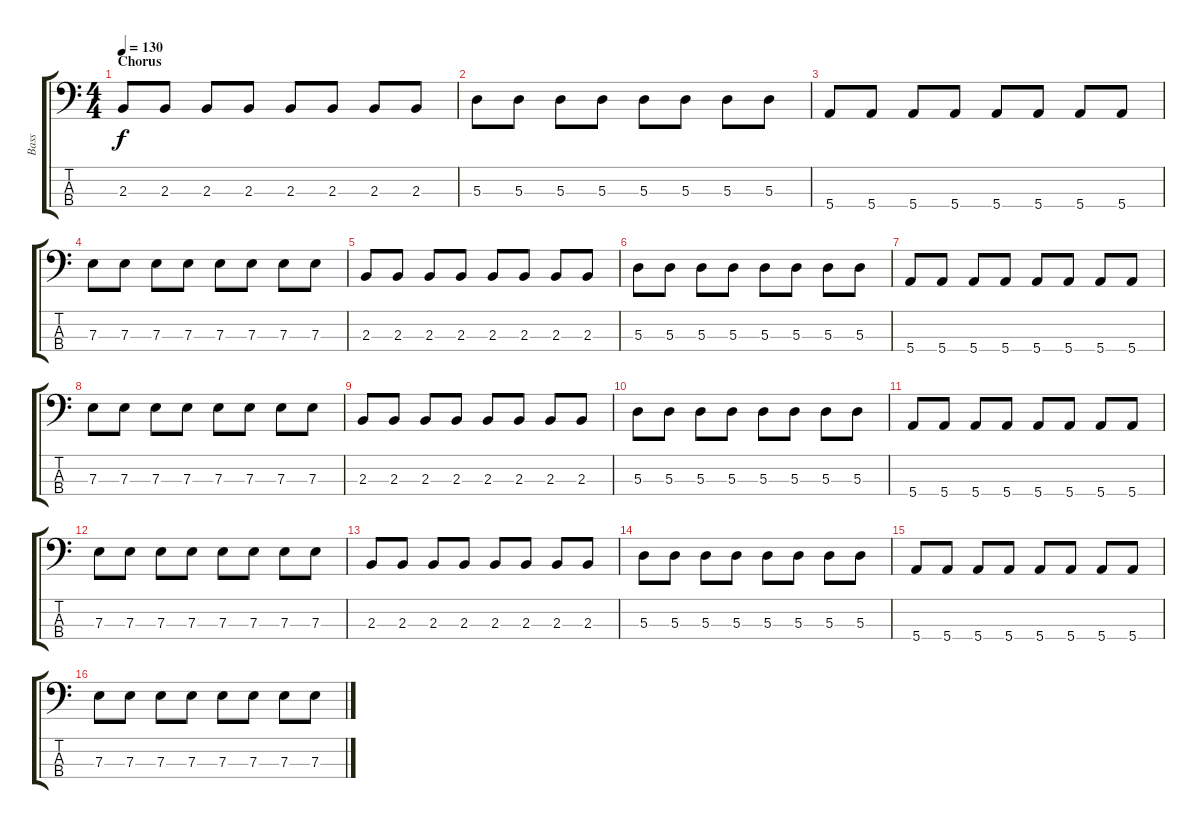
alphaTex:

\track ("Bass" "Bass") {instrument electricbassfinger}
\staff {score tabs}
\tuning (G2 D2 A1 E1) {hide}
\ts (4 4)
\section ("" "Chorus")
\tempo 130
\clef f4
\ks c
2.3.8{dy f} 2.3.8 2.3.8 2.3.8 2.3.8 2.3.8 2.3.8 2.3.8 |
5.3.8 5.3.8 5.3.8 5.3.8 5.3.8 5.3.8 5.3.8 5.3.8 |
5.4.8 5.4.8 5.4.8 5.4.8 5.4.8 5.4.8 5.4.8 5.4.8 |
7.3.8 7.3.8 7.3.8 7.3.8 7.3.8 7.3.8 7.3.8 7.3.8 |
2.3.8 2.3.8 2.3.8 2.3.8 2.3.8 2.3.8 2.3.8 2.3.8 |
5.3.8 5.3.8 5.3.8 5.3.8 5.3.8 5.3.8 5.3.8 5.3.8 |
5.4.8 5.4.8 5.4.8 5.4.8 5.4.8 5.4.8 5.4.8 5.4.8 |
7.3.8 7.3.8 7.3.8 7.3.8 7.3.8 7.3.8 7.3.8 7.3.8 |
2.3.8 2.3.8 2.3.8 2.3.8 2.3.8 2.3.8 2.3.8 2.3.8 |
5.3.8 5.3.8 5.3.8 5.3.8 5.3.8 5.3.8 5.3.8 5.3.8 |
5.4.8 5.4.8 5.4.8 5.4.8 5.4.8 5.4.8 5.4.8 5.4.8 |
7.3.8 7.3.8 7.3.8 7.3.8 7.3.8 7.3.8 7.3.8 7.3.8 |
2.3.8 2.3.8 2.3.8 2.3.8 2.3.8 2.3.8 2.3.8 2.3.8 |
5.3.8 5.3.8 5.3.8 5.3.8 5.3.8 5.3.8 5.3.8 5.3.8 |
5.4.8 5.4.8 5.4.8 5.4.8 5.4.8 5.4.8 5.4.8 5.4.8 |
7.3.8 7.3.8 7.3.8 7.3.8 7.3.8 7.3.8 7.3.8 7.3.8
